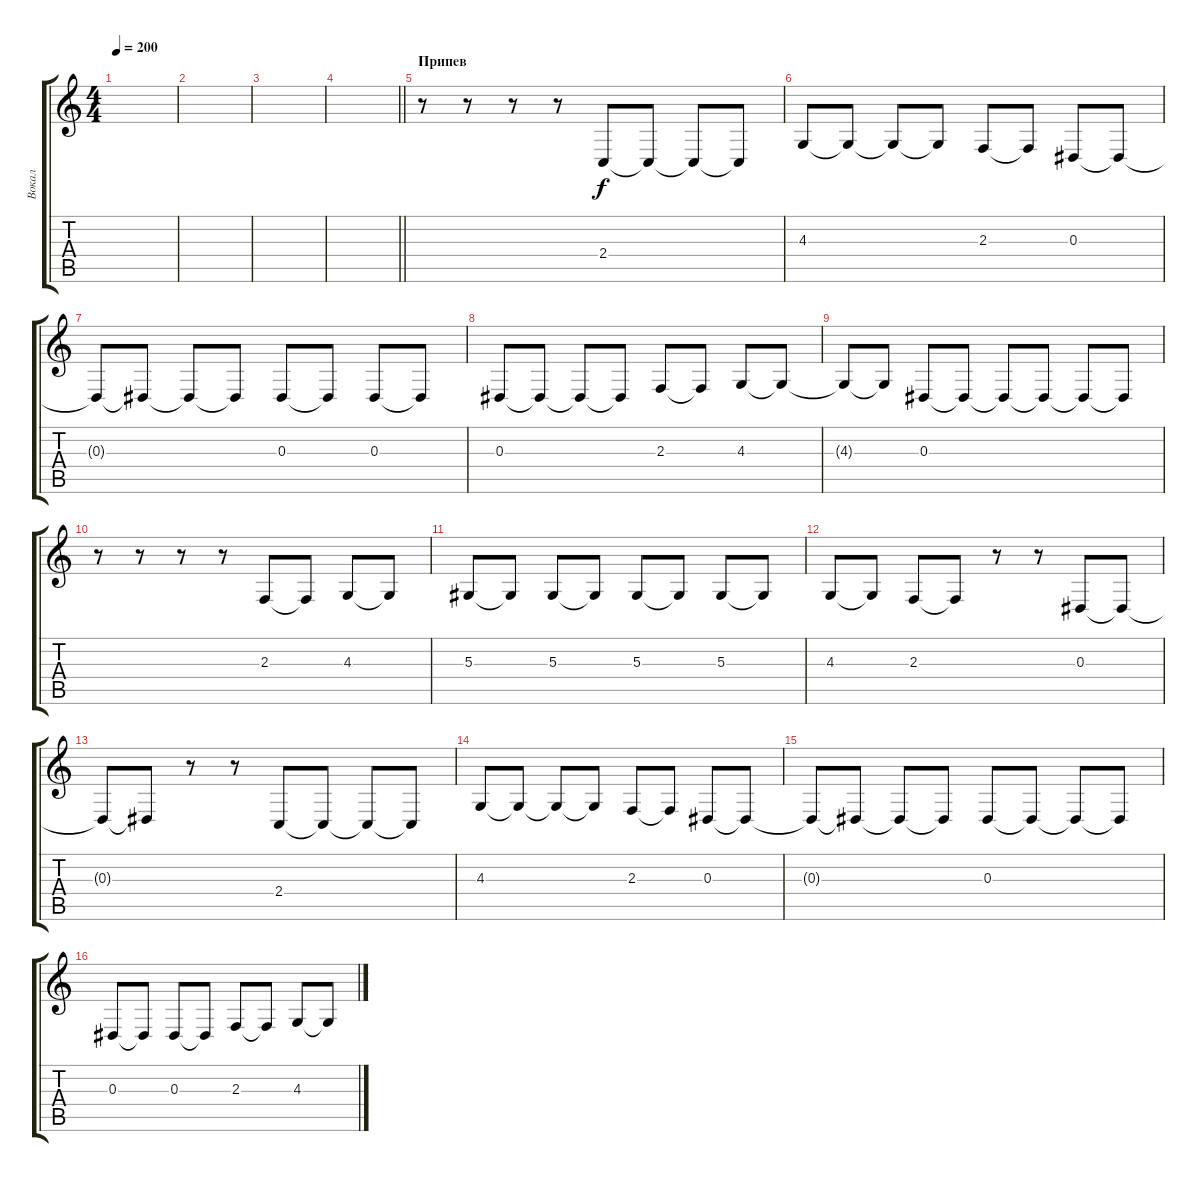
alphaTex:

\track ("Вокал" "Вокал") {instrument baritonesax}
\staff {score tabs}
\tuning (C4 G3 Eb3 Bb2 F2 C2) {hide}
\ts (4 4)
\tempo 200
\clef g2
\ks c
|
|
|
\barLineRight lightlight
|
\section ("" "Припев")
r.8 r.8 r.8 r.8 2.4.8 2.4{t}.8 2.4{t}.8 2.4{t}.8 |
4.3.8 4.3{t}.8 4.3{t}.8 4.3{t}.8 2.3.8 2.3{t}.8 0.3.8 0.3{t}.8 |
0.3{t}.8 0.3{t}.8 0.3{t}.8 0.3{t}.8 0.3.8 0.3{t}.8 0.3.8 0.3{t}.8 |
0.3.8 0.3{t}.8 0.3{t}.8 0.3{t}.8 2.3.8 2.3{t}.8 4.3.8 4.3{t}.8 |
4.3{t}.8 4.3{t}.8 0.3.8 0.3{t}.8 0.3{t}.8 0.3{t}.8 0.3{t}.8 0.3{t}.8 |
r.8 r.8 r.8 r.8 2.3.8 2.3{t}.8 4.3.8 4.3{t}.8 |
5.3.8 5.3{t}.8 5.3.8 5.3{t}.8 5.3.8 5.3{t}.8 5.3.8 5.3{t}.8 |
4.3.8 4.3{t}.8 2.3.8 2.3{t}.8 r.8 r.8 0.3.8 0.3{t}.8 |
0.3{t}.8 0.3{t}.8 r.8 r.8 2.4.8 2.4{t}.8 2.4{t}.8 2.4{t}.8 |
4.3.8 4.3{t}.8 4.3{t}.8 4.3{t}.8 2.3.8 2.3{t}.8 0.3.8 0.3{t}.8 |
0.3{t}.8 0.3{t}.8 0.3{t}.8 0.3{t}.8 0.3.8 0.3{t}.8 0.3{t}.8 0.3{t}.8 |
0.3.8 0.3{t}.8 0.3.8 0.3{t}.8 2.3.8 2.3{t}.8 4.3.8 4.3{t}.8
